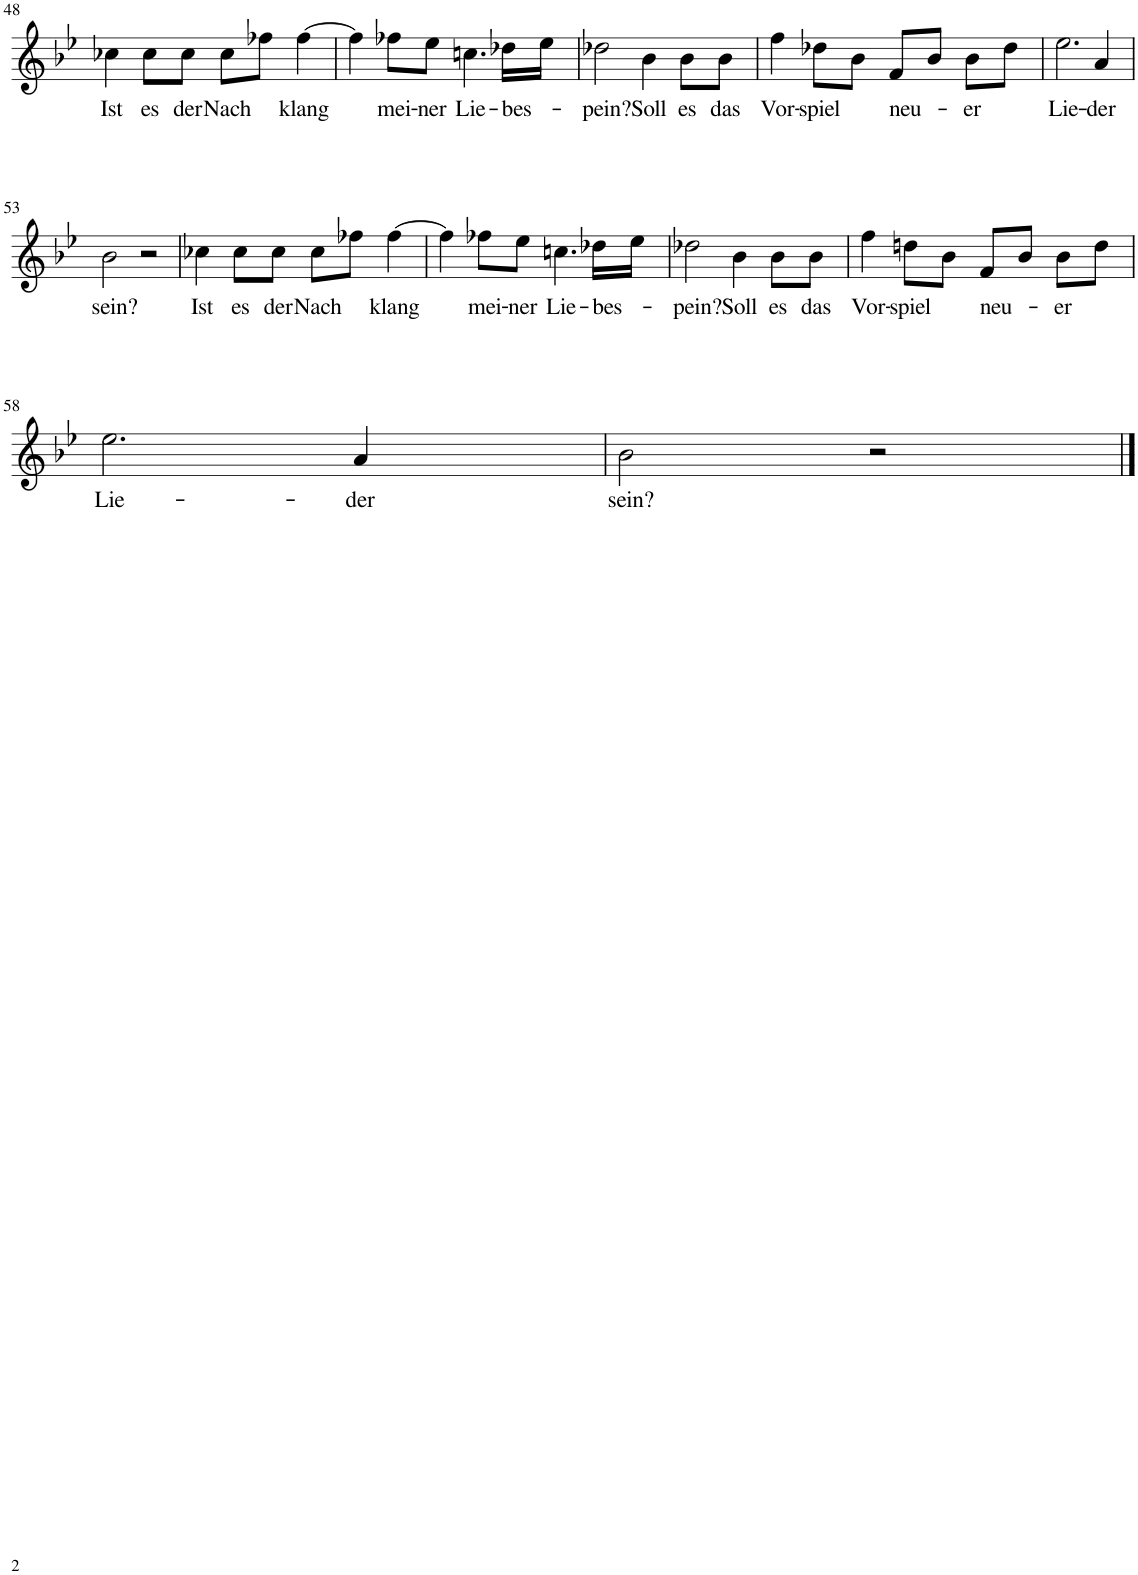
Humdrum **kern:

**kern	**text
*part1	*part1
*staff1	*staff1
*I"Piano	*
*I'Pno	*
!!LO:PB:g=z
*clefG2	*
*k[b-e-]	*
*M4/4	*
=48	=48
!	!LO:LY:b
4cc-X\	Ist
!	!LO:LY:b
8cc-\L	es
!	!LO:LY:b
8cc-\J	der
!	!LO:LY:b
8cc-\L	Nach
8ff-X\J	.
!	!LO:LY:b
[4ff-\	klang
=49	=49
4ff-\]	.
!	!LO:LY:b
8ff-X\L	mei-
!	!LO:LY:b
8ee-\J	-ner
!	!LO:LY:b
4.ccn\	Lie-
!	!LO:LY:b
16dd-X\LL	-bes-
16ee-\JJ	.
=50	=50
!	!LO:LY:b
2dd-X\	-pein?
!	!LO:LY:b
4b-\	Soll
!	!LO:LY:b
8b-\L	es
!	!LO:LY:b
8b-\J	das
=51	=51
!	!LO:LY:b
4ff\	Vor-
!	!LO:LY:b
8dd-X\L	-spiel
8b-\J	.
!	!LO:LY:b
8f/L	neu-
8b-/J	.
!	!LO:LY:b
8b-\L	-er
8dd-\J	.
=52	=52
!	!LO:LY:b
2.ee-\	Lie-
!	!LO:LY:b
4a/	-der
!!LO:LB:g=z
=53	=53
!	!LO:LY:b
2b-\	sein?
2r	.
=54	=54
!	!LO:LY:b
4cc-X\	Ist
!	!LO:LY:b
8cc-\L	es
!	!LO:LY:b
8cc-\J	der
!	!LO:LY:b
8cc-\L	Nach
8ff-X\J	.
!	!LO:LY:b
[4ff-\	klang
=55	=55
4ff-\]	.
!	!LO:LY:b
8ff-X\L	mei-
!	!LO:LY:b
8ee-\J	-ner
!	!LO:LY:b
4.ccn\	Lie-
!	!LO:LY:b
16dd-X\LL	-bes-
16ee-\JJ	.
=56	=56
!	!LO:LY:b
2dd-X\	-pein?
!	!LO:LY:b
4b-\	Soll
!	!LO:LY:b
8b-\L	es
!	!LO:LY:b
8b-\J	das
=57	=57
!	!LO:LY:b
4ff\	Vor-
!	!LO:LY:b
8ddn\L	-spiel
8b-\J	.
!	!LO:LY:b
8f/L	neu-
8b-/J	.
!	!LO:LY:b
8b-\L	-er
8dd\J	.
!!LO:LB:g=z
=58	=58
!	!LO:LY:b
2.ee-\	Lie-
!	!LO:LY:b
4a/	-der
=59	=59
!	!LO:LY:b
2b-\	sein?
2r	.
==	==
*-	*-
